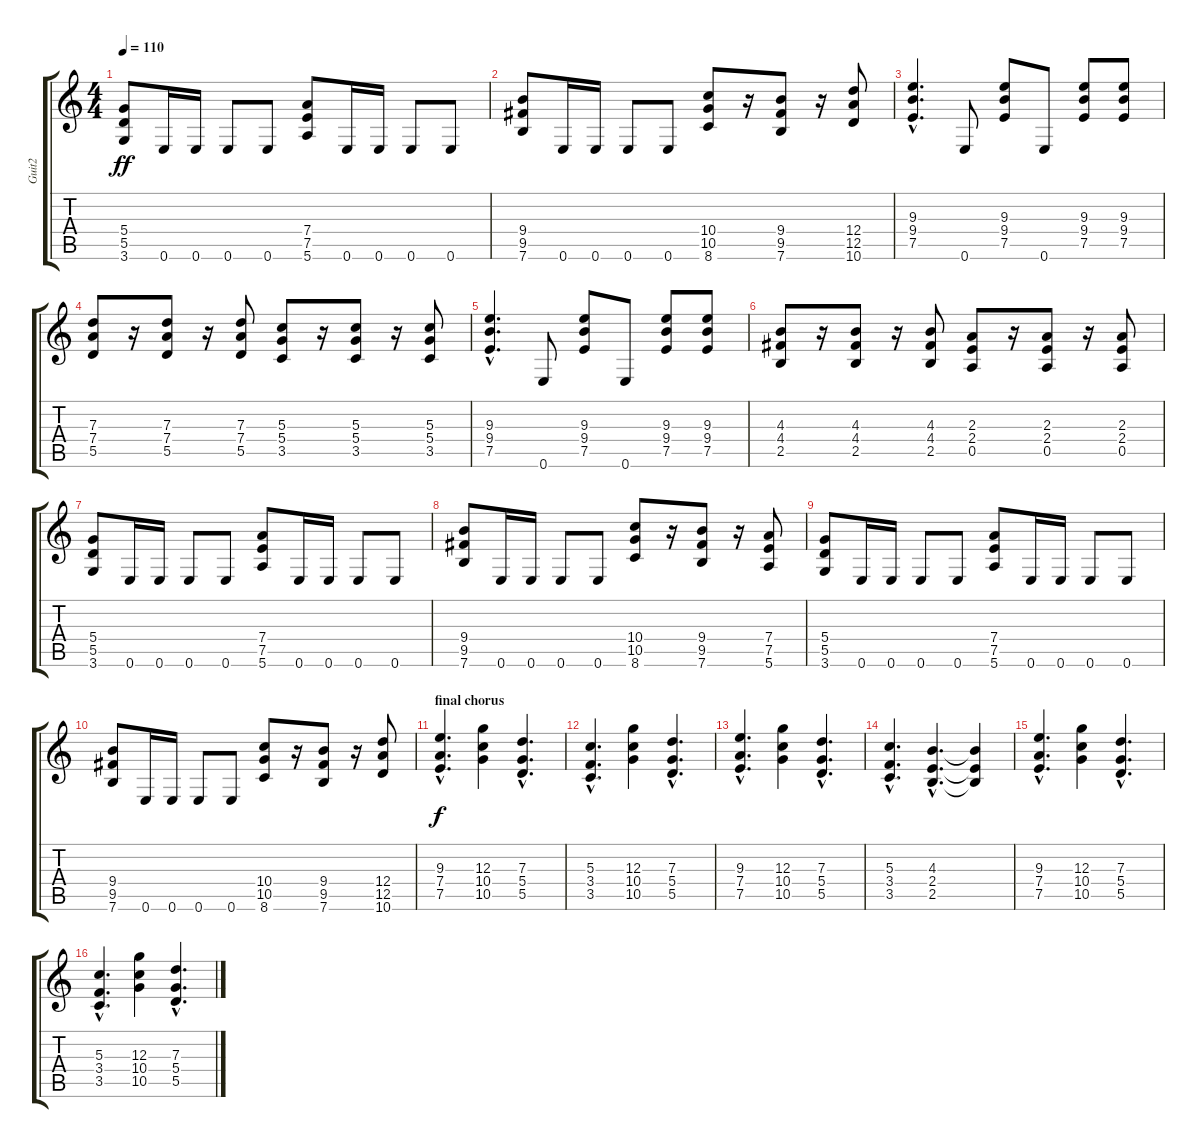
\track ("Guit2" "Guit2") {instrument overdrivenguitar}
\staff {score tabs}
\tuning (E4 B3 G3 D3 A2 E2) {hide}
\ts (4 4)
\tempo 110
\clef g2
\ks c
(5.4 5.5 3.6).8{dy ff} 0.6.16 0.6.16 0.6.8 0.6.8 (7.4 7.5 5.6).8 0.6.16 0.6.16 0.6.8 0.6.8 |
(9.4 9.5 7.6).8 0.6.16 0.6.16 0.6.8 0.6.8 (10.4 10.5 8.6).8 r.16 (9.4 9.5 7.6).8 r.16 (12.4 12.5 10.6).8 |
(9.3{hac} 9.4{hac} 7.5{hac}).4{d} 0.6.8 (9.3 9.4 7.5).8 0.6.8 (9.3 9.4 7.5).8 (9.3 9.4 7.5).8 |
(7.3 7.4 5.5).8 r.16 (7.3 7.4 5.5).8 r.16 (7.3 7.4 5.5).8 (5.3 5.4 3.5).8 r.16 (5.3 5.4 3.5).8 r.16 (5.3 5.4 3.5).8 |
(9.3{hac} 9.4{hac} 7.5{hac}).4{d} 0.6.8 (9.3 9.4 7.5).8 0.6.8 (9.3 9.4 7.5).8 (9.3 9.4 7.5).8 |
(4.3 4.4 2.5).8 r.16 (4.3 4.4 2.5).8 r.16 (4.3 4.4 2.5).8 (2.3 2.4 0.5).8 r.16 (2.3 2.4 0.5).8 r.16 (2.3 2.4 0.5).8 |
(5.4 5.5 3.6).8 0.6.16 0.6.16 0.6.8 0.6.8 (7.4 7.5 5.6).8 0.6.16 0.6.16 0.6.8 0.6.8 |
(9.4 9.5 7.6).8 0.6.16 0.6.16 0.6.8 0.6.8 (10.4 10.5 8.6).8 r.16 (9.4 9.5 7.6).8 r.16 (7.4 7.5 5.6).8 |
(5.4 5.5 3.6).8 0.6.16 0.6.16 0.6.8 0.6.8 (7.4 7.5 5.6).8 0.6.16 0.6.16 0.6.8 0.6.8 |
(9.4 9.5 7.6).8 0.6.16 0.6.16 0.6.8 0.6.8 (10.4 10.5 8.6).8 r.16 (9.4 9.5 7.6).8 r.16 (12.4 12.5 10.6).8 |
\section ("" "final chorus")
(9.3{hac} 7.4{hac} 7.5{hac}).4{d dy f} (12.3 10.4 10.5).4 (7.3{hac} 5.4{hac} 5.5{hac}).4{d} |
(5.3{hac} 3.4{hac} 3.5{hac}).4{d} (12.3 10.4 10.5).4 (7.3{hac} 5.4{hac} 5.5{hac}).4{d} |
(9.3{hac} 7.4{hac} 7.5{hac}).4{d} (12.3 10.4 10.5).4 (7.3{hac} 5.4{hac} 5.5{hac}).4{d} |
(5.3{hac} 3.4{hac} 3.5{hac}).4{d} (4.3{hac} 2.4{hac} 2.5{hac}).4{d} (4.3{t} 2.4{t} 2.5{t}).4 |
(9.3{hac} 7.4{hac} 7.5{hac}).4{d} (12.3 10.4 10.5).4 (7.3{hac} 5.4{hac} 5.5{hac}).4{d} |
(5.3{hac} 3.4{hac} 3.5{hac}).4{d} (12.3 10.4 10.5).4 (7.3{hac} 5.4{hac} 5.5{hac}).4{d}
